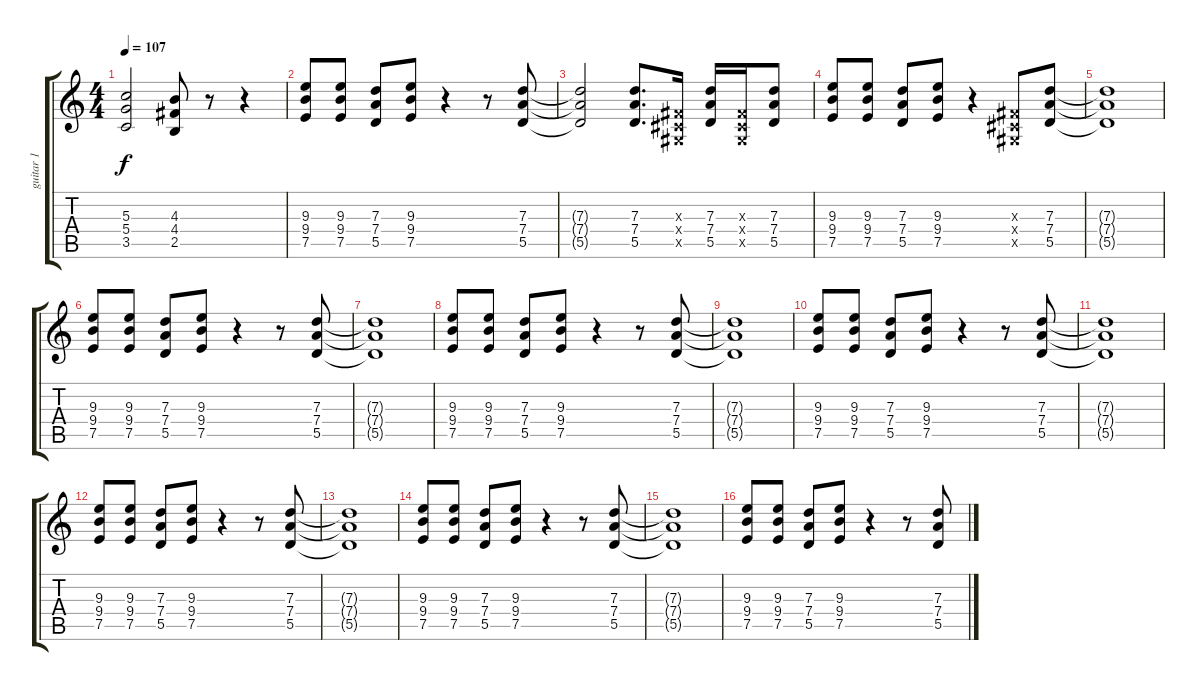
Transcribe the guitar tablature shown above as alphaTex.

\track ("guitar 1" "guitar 1") {instrument overdrivenguitar}
\staff {score tabs}
\tuning (E4 B3 G3 D3 A2 E2) {hide}
\ts (4 4)
\tempo 107
\clef g2
\ks c
(5.3{t} 5.4{t} 3.5{t}).2{dy f} (4.3 4.4 2.5).8 r.8 r.4 |
(9.3 9.4 7.5).8 (9.3 9.4 7.5).8 (7.3 7.4 5.5).8 (9.3 9.4 7.5).8 r.4 r.8 (7.3 7.4 5.5).8 |
(7.3{t} 7.4{t} 5.5{t}).2 (7.3 7.4 5.5).8{d} (-1.3{x} -1.4{x} -1.5{x}).16 (7.3 7.4 5.5).16 (-1.3{x} -1.4{x} -1.5{x}).16 (7.3 7.4 5.5).8 |
(9.3 9.4 7.5).8 (9.3 9.4 7.5).8 (7.3 7.4 5.5).8 (9.3 9.4 7.5).8 r.4 (-1.3{x} -1.4{x} -1.5{x}).8 (7.3 7.4 5.5).8 |
(7.3{t} 7.4{t} 5.5{t}).1 |
(9.3 9.4 7.5).8 (9.3 9.4 7.5).8 (7.3 7.4 5.5).8 (9.3 9.4 7.5).8 r.4 r.8 (7.3 7.4 5.5).8 |
(7.3{t} 7.4{t} 5.5{t}).1 |
(9.3 9.4 7.5).8 (9.3 9.4 7.5).8 (7.3 7.4 5.5).8 (9.3 9.4 7.5).8 r.4 r.8 (7.3 7.4 5.5).8 |
(7.3{t} 7.4{t} 5.5{t}).1 |
(9.3 9.4 7.5).8 (9.3 9.4 7.5).8 (7.3 7.4 5.5).8 (9.3 9.4 7.5).8 r.4 r.8 (7.3 7.4 5.5).8 |
(7.3{t} 7.4{t} 5.5{t}).1 |
(9.3 9.4 7.5).8 (9.3 9.4 7.5).8 (7.3 7.4 5.5).8 (9.3 9.4 7.5).8 r.4 r.8 (7.3 7.4 5.5).8 |
(7.3{t} 7.4{t} 5.5{t}).1 |
(9.3 9.4 7.5).8 (9.3 9.4 7.5).8 (7.3 7.4 5.5).8 (9.3 9.4 7.5).8 r.4 r.8 (7.3 7.4 5.5).8 |
(7.3{t} 7.4{t} 5.5{t}).1 |
(9.3 9.4 7.5).8 (9.3 9.4 7.5).8 (7.3 7.4 5.5).8 (9.3 9.4 7.5).8 r.4 r.8 (7.3 7.4 5.5).8
